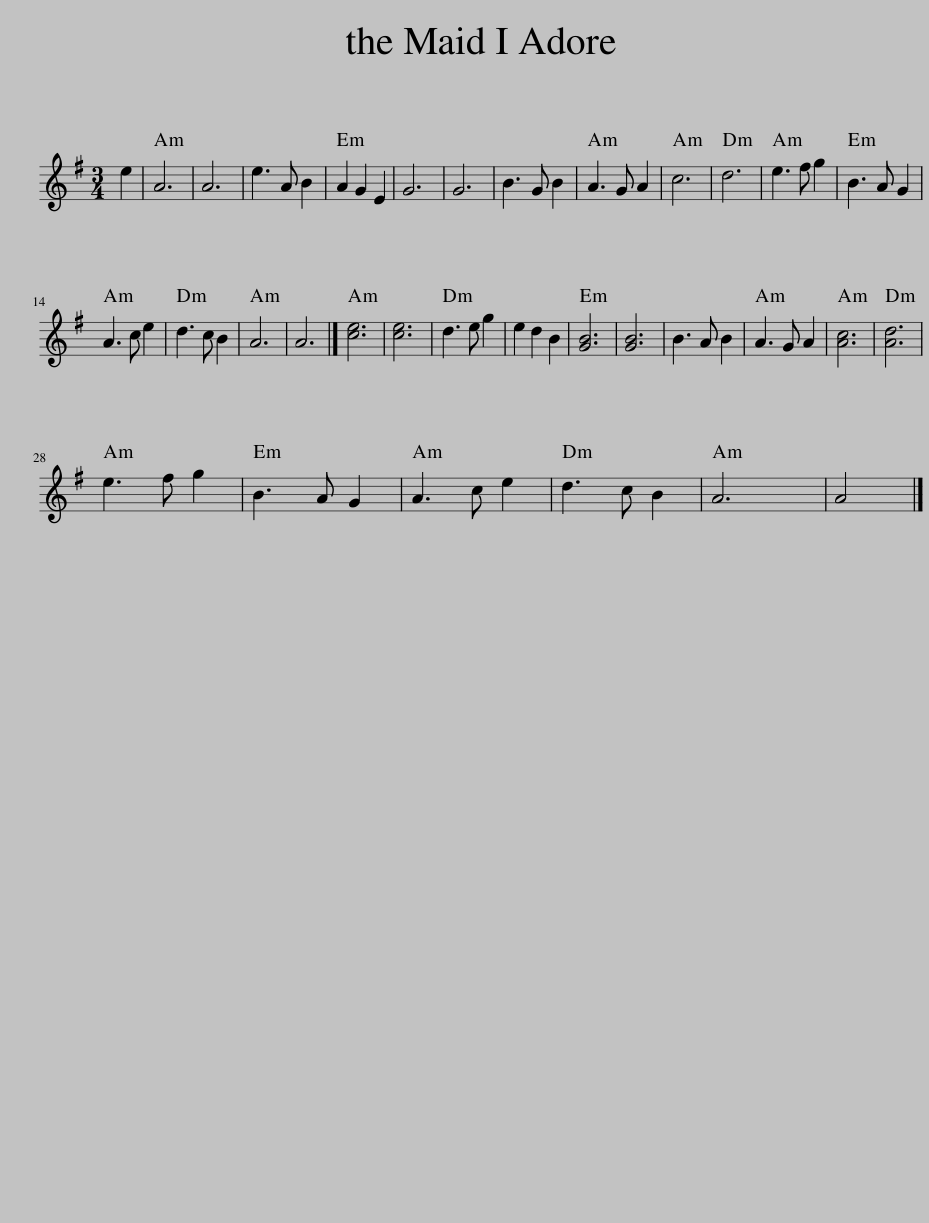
X:1
L:1/8
M:3/4
I:linebreak $
K:G
V:1 treble
V:1
 e2 | A6 | A6 | e3 A B2 | A2 G2 E2 | %5
 G6 | G6 | B3 G B2 | A3 G A2 | c6 | %10
 d6 | e3 f g2 | B3 A G2 |$ A3 c e2 | d3 c B2 | %15
 A6 | A6 |] [ce]6 | [ce]6 | d3 e g2 | %20
 e2 d2 B2 | [GB]6 | [GB]6 | B3 A B2 | A3 G A2 | %25
 [Ac]6 | [Ad]6 |$ e3 f g2 | B3 A G2 | A3 c e2 | %30
 d3 c B2 | A6 | A4 |] %33
